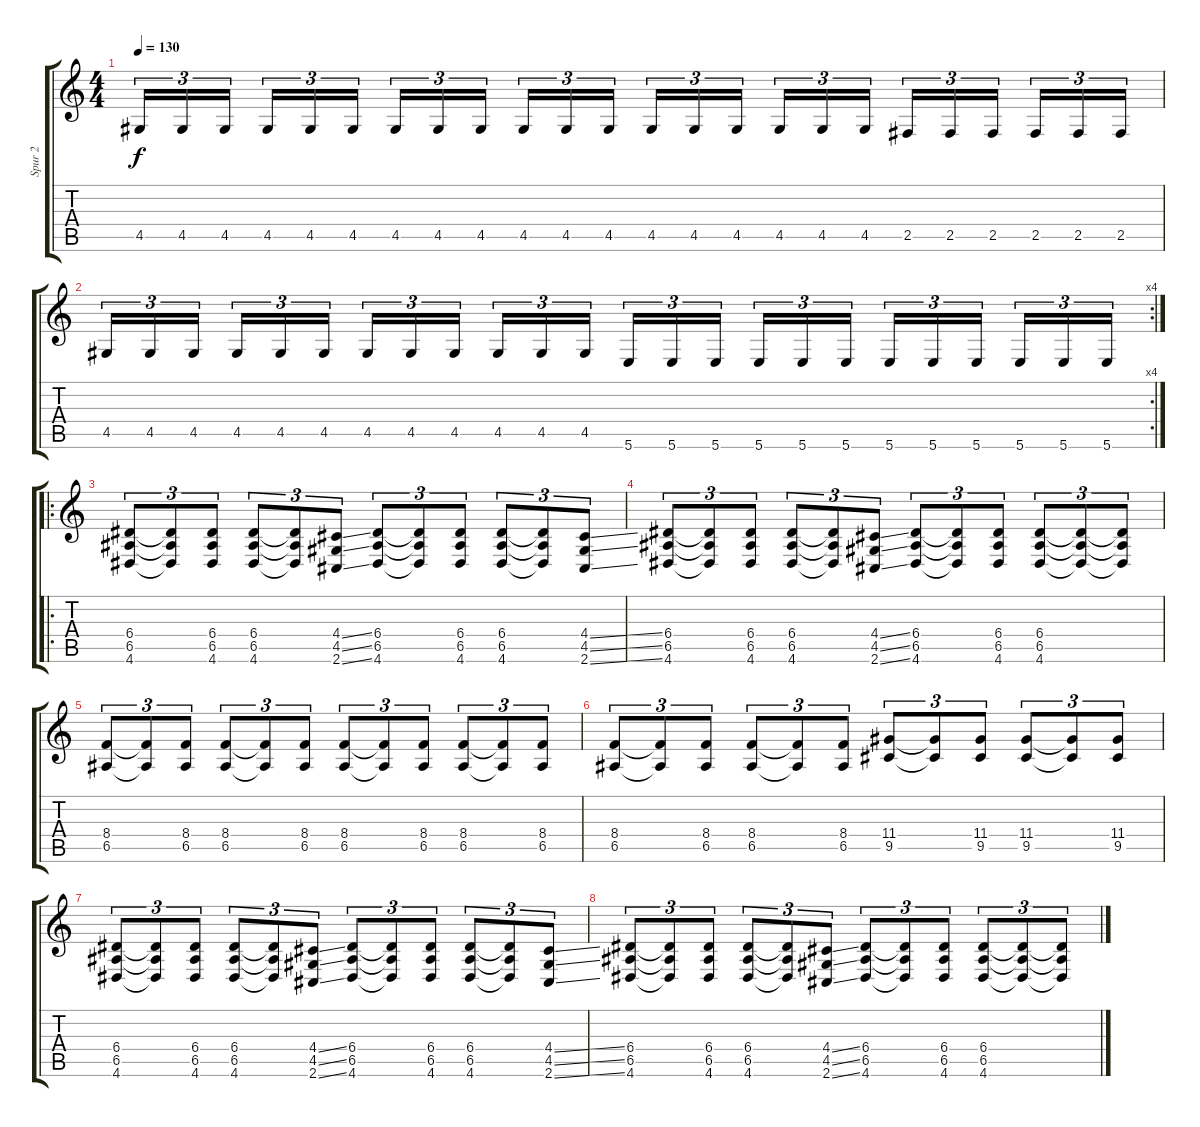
\track ("Spur 2" "Spur 2") {instrument distortionguitar}
\staff {score tabs}
\tuning (B3 Gb3 D3 A2 E2 B1) {hide}
\ts (4 4)
\tempo 130
\clef g2
\ks c
4.5.16{tu (3 2) dy f} 4.5.16{tu (3 2)} 4.5.16{tu (3 2)} 4.5.16{tu (3 2)} 4.5.16{tu (3 2)} 4.5.16{tu (3 2)} 4.5.16{tu (3 2)} 4.5.16{tu (3 2)} 4.5.16{tu (3 2)} 4.5.16{tu (3 2)} 4.5.16{tu (3 2)} 4.5.16{tu (3 2)} 4.5.16{tu (3 2)} 4.5.16{tu (3 2)} 4.5.16{tu (3 2)} 4.5.16{tu (3 2)} 4.5.16{tu (3 2)} 4.5.16{tu (3 2)} 2.5.16{tu (3 2)} 2.5.16{tu (3 2)} 2.5.16{tu (3 2)} 2.5.16{tu (3 2)} 2.5.16{tu (3 2)} 2.5.16{tu (3 2)} |
\rc 4
4.5.16{tu (3 2)} 4.5.16{tu (3 2)} 4.5.16{tu (3 2)} 4.5.16{tu (3 2)} 4.5.16{tu (3 2)} 4.5.16{tu (3 2)} 4.5.16{tu (3 2)} 4.5.16{tu (3 2)} 4.5.16{tu (3 2)} 4.5.16{tu (3 2)} 4.5.16{tu (3 2)} 4.5.16{tu (3 2)} 5.6.16{tu (3 2)} 5.6.16{tu (3 2)} 5.6.16{tu (3 2)} 5.6.16{tu (3 2)} 5.6.16{tu (3 2)} 5.6.16{tu (3 2)} 5.6.16{tu (3 2)} 5.6.16{tu (3 2)} 5.6.16{tu (3 2)} 5.6.16{tu (3 2)} 5.6.16{tu (3 2)} 5.6.16{tu (3 2)} |
\ro
(6.4 6.5 4.6).8{tu (3 2)} (6.4{t} 6.5{t} 4.6{t}).8{tu (3 2)} (6.4 6.5 4.6).8{tu (3 2)} (6.4 6.5 4.6).8{tu (3 2)} (6.4{t} 6.5{t} 4.6{t}).8{tu (3 2)} (4.4{ss} 4.5{ss} 2.6{ss}).8{tu (3 2)} (6.4 6.5 4.6).8{tu (3 2)} (6.4{t} 6.5{t} 4.6{t}).8{tu (3 2)} (6.4 6.5 4.6).8{tu (3 2)} (6.4 6.5 4.6).8{tu (3 2)} (6.4{t} 6.5{t} 4.6{t}).8{tu (3 2)} (4.4{ss} 4.5{ss} 2.6{ss}).8{tu (3 2)} |
(6.4 6.5 4.6).8{tu (3 2)} (6.4{t} 6.5{t} 4.6{t}).8{tu (3 2)} (6.4 6.5 4.6).8{tu (3 2)} (6.4 6.5 4.6).8{tu (3 2)} (6.4{t} 6.5{t} 4.6{t}).8{tu (3 2)} (4.4{ss} 4.5{ss} 2.6{ss}).8{tu (3 2)} (6.4 6.5 4.6).8{tu (3 2)} (6.4{t} 6.5{t} 4.6{t}).8{tu (3 2)} (6.4 6.5 4.6).8{tu (3 2)} (6.4 6.5 4.6).8{tu (3 2)} (6.4{t} 6.5{t} 4.6{t}).8{tu (3 2)} (6.4{t} 6.5{t} 4.6{t}).8{tu (3 2)} |
(8.4 6.5).8{tu (3 2)} (8.4{t} 6.5{t}).8{tu (3 2)} (8.4 6.5).8{tu (3 2)} (8.4 6.5).8{tu (3 2)} (8.4{t} 6.5{t}).8{tu (3 2)} (8.4 6.5).8{tu (3 2)} (8.4 6.5).8{tu (3 2)} (8.4{t} 6.5{t}).8{tu (3 2)} (8.4 6.5).8{tu (3 2)} (8.4 6.5).8{tu (3 2)} (8.4{t} 6.5{t}).8{tu (3 2)} (8.4 6.5).8{tu (3 2)} |
(8.4 6.5).8{tu (3 2)} (8.4{t} 6.5{t}).8{tu (3 2)} (8.4 6.5).8{tu (3 2)} (8.4 6.5).8{tu (3 2)} (8.4{t} 6.5{t}).8{tu (3 2)} (8.4 6.5).8{tu (3 2)} (11.4 9.5).8{tu (3 2)} (11.4{t} 9.5{t}).8{tu (3 2)} (11.4 9.5).8{tu (3 2)} (11.4 9.5).8{tu (3 2)} (11.4{t} 9.5{t}).8{tu (3 2)} (11.4 9.5).8{tu (3 2)} |
(6.4 6.5 4.6).8{tu (3 2)} (6.4{t} 6.5{t} 4.6{t}).8{tu (3 2)} (6.4 6.5 4.6).8{tu (3 2)} (6.4 6.5 4.6).8{tu (3 2)} (6.4{t} 6.5{t} 4.6{t}).8{tu (3 2)} (4.4{ss} 4.5{ss} 2.6{ss}).8{tu (3 2)} (6.4 6.5 4.6).8{tu (3 2)} (6.4{t} 6.5{t} 4.6{t}).8{tu (3 2)} (6.4 6.5 4.6).8{tu (3 2)} (6.4 6.5 4.6).8{tu (3 2)} (6.4{t} 6.5{t} 4.6{t}).8{tu (3 2)} (4.4{ss} 4.5{ss} 2.6{ss}).8{tu (3 2)} |
(6.4 6.5 4.6).8{tu (3 2)} (6.4{t} 6.5{t} 4.6{t}).8{tu (3 2)} (6.4 6.5 4.6).8{tu (3 2)} (6.4 6.5 4.6).8{tu (3 2)} (6.4{t} 6.5{t} 4.6{t}).8{tu (3 2)} (4.4{ss} 4.5{ss} 2.6{ss}).8{tu (3 2)} (6.4 6.5 4.6).8{tu (3 2)} (6.4{t} 6.5{t} 4.6{t}).8{tu (3 2)} (6.4 6.5 4.6).8{tu (3 2)} (6.4 6.5 4.6).8{tu (3 2)} (6.4{t} 6.5{t} 4.6{t}).8{tu (3 2)} (6.4{t} 6.5{t} 4.6{t}).8{tu (3 2)}
